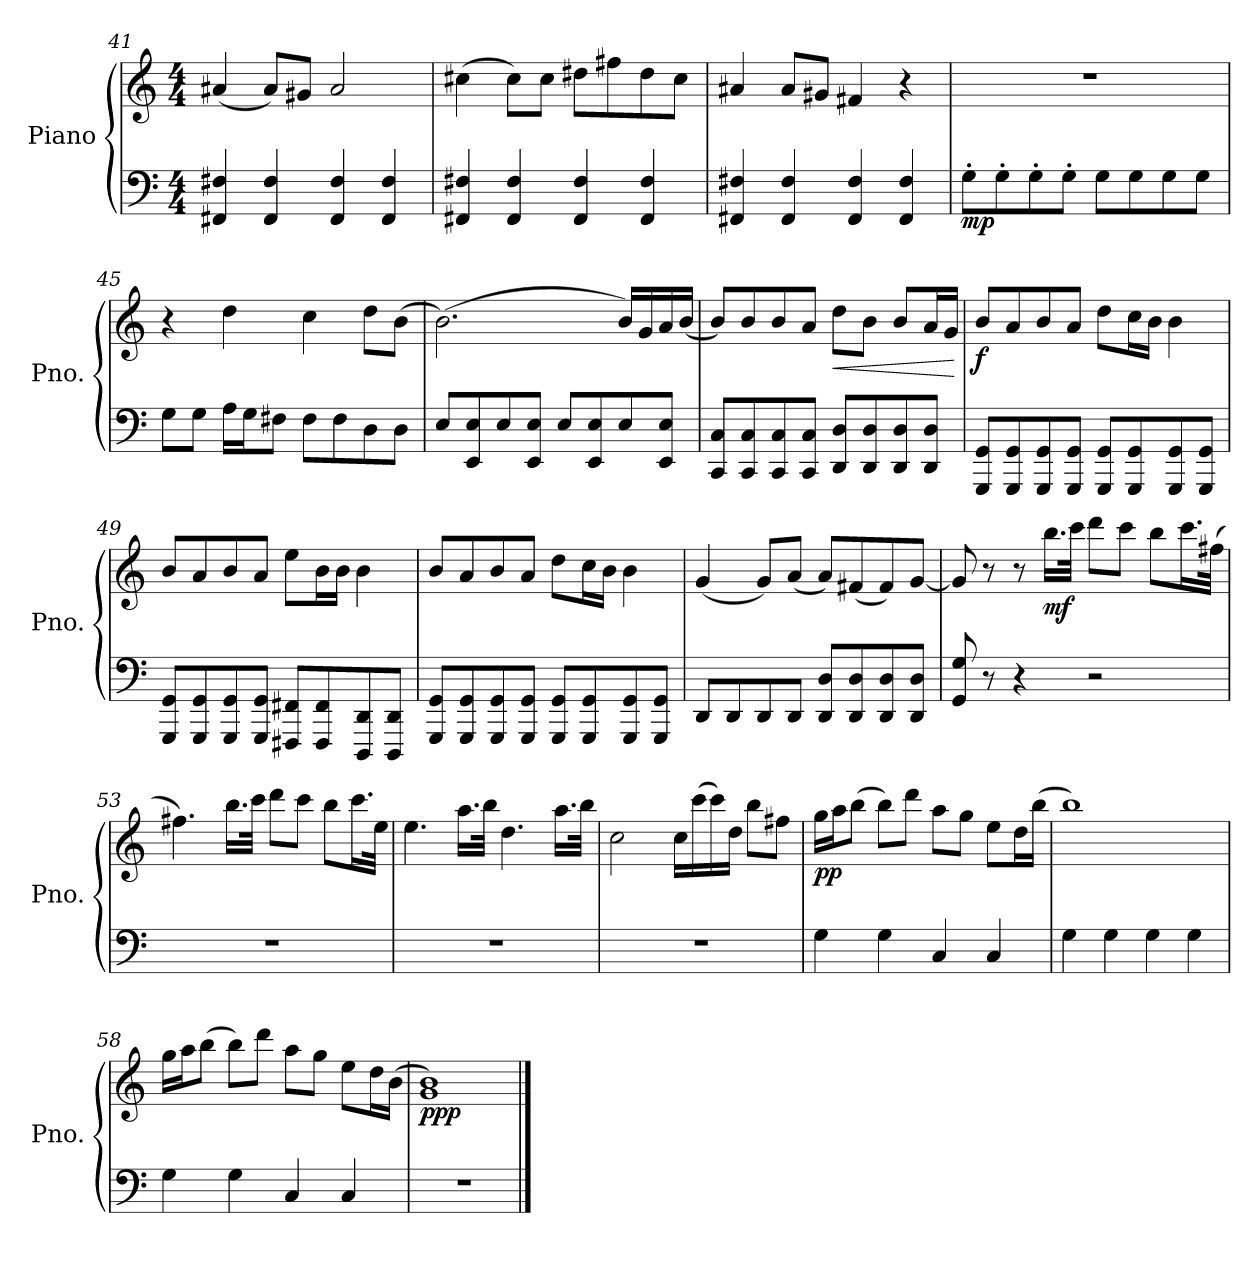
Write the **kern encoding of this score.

**kern	**kern	**dynam
*part1	*part1	*part1
*staff2	*staff1	*staff1/2
*I"Piano	*	*
*I'Pno.	*	*
*clefF4	*clefG2	*
*k[]	*k[]	*
*M4/4	*M4/4	*
=41	=41	=41
4FF#X/ 4F#X/	(4a#X/	.
4FF#/ 4F#/	8a#/L)	.
.	8g#X/J	.
4FF#/ 4F#/	2a#/	.
4FF#/ 4F#/	.	.
!!LO:LB:g=z
=42	=42	=42
4FF#X/ 4F#X/	(4cc#X\	.
4FF#/ 4F#/	8cc#\L)	.
.	8cc#\J	.
4FF#/ 4F#/	8dd#X\L	.
.	8ff#X\	.
4FF#/ 4F#/	8dd#\	.
.	8cc#\J	.
=43	=43	=43
4FF#X/ 4F#X/	4a#X/	.
4FF#/ 4F#/	8a#/L	.
.	8g#X/J	.
4FF#/ 4F#/	4f#X/	.
4FF#/ 4F#/	4r	.
=44	=44	=44
!	!	!LO:DY:b=2
8G'\L	1r	mp
8G'\	.	.
8G'\	.	.
8G'\J	.	.
8G\L	.	.
8G\	.	.
8G\	.	.
8G\J	.	.
=45	=45	=45
8G\L	4r	.
8G\J	.	.
16A\LL	4dd\	.
16G\J	.	.
8F#X\J	.	.
8F#\L	4cc\	.
8F#\	.	.
8D\	8dd\L	.
8D\J	(8b\J	.
=46	=46	=46
8E/L	(2.b\)	.
8EE/ 8E/	.	.
8E/	.	.
8EE/ 8E/J	.	.
8E/L	.	.
8EE/ 8E/	.	.
8E/	16b/LL)	.
.	16g/	.
8EE/ 8E/J	16a/	.
.	(16b/JJ	.
!!LO:LB:g=z
=47	=47	=47
8CC/ 8C/L	8b/L)	.
8CC/ 8C/	8b/	.
8CC/ 8C/	8b/	.
8CC/ 8C/J	8a/J	.
!	!	!LO:HP:b
8DD/ 8D/L	8dd\L	<
8DD/ 8D/	8b\J	.
8DD/ 8D/	8b/L	.
8DD/ 8D/J	16a/L	.
.	16g/JJ	.
.	.	[
=48	=48	=48
!	!	!LO:DY:b
8GGG/ 8GG/L	8b/L	f
8GGG/ 8GG/	8a/	.
8GGG/ 8GG/	8b/	.
8GGG/ 8GG/J	8a/J	.
8GGG/ 8GG/L	8dd\L	.
8GGG/ 8GG/	16cc\L	.
.	16b\JJ	.
8GGG/ 8GG/	4b\	.
8GGG/ 8GG/J	.	.
=49	=49	=49
8GGG/ 8GG/L	8b/L	.
8GGG/ 8GG/	8a/	.
8GGG/ 8GG/	8b/	.
8GGG/ 8GG/J	8a/J	.
8FFF#X/ 8FF#X/L	8ee\L	.
8FFF#/ 8FF#/	16b\L	.
.	16b\JJ	.
8DDD/ 8DD/	4b\	.
8DDD/ 8DD/J	.	.
!!LO:PB:g=z
=50	=50	=50
8GGG/ 8GG/L	8b/L	.
8GGG/ 8GG/	8a/	.
8GGG/ 8GG/	8b/	.
8GGG/ 8GG/J	8a/J	.
8GGG/ 8GG/L	8dd\L	.
8GGG/ 8GG/	16cc\L	.
.	16b\JJ	.
8GGG/ 8GG/	4b\	.
8GGG/ 8GG/J	.	.
=51	=51	=51
8DD/L	(4g/	.
8DD/	.	.
8DD/	8g/L)	.
8DD/J	(8a/J	.
8DD/ 8D/L	8a/L)	.
8DD/ 8D/	(8f#X/	.
8DD/ 8D/	8f#/)	.
8DD/ 8D/J	[8g/J	.
=52	=52	=52
*	*MM90	*
8GG/ 8G/	8g/]	.
8r	8r	.
4r	8r	.
!	!	!LO:DY:b
.	16.bb\LL	mf
.	32ccc\JJk	.
2r	8ddd\L	.
.	8ccc\J	.
.	8bb\L	.
.	16.ccc\L	.
.	(32ff#X\JJk	.
!!LO:LB:g=z
=53	=53	=53
1r	4.ff#X\)	.
.	16.bb\LL	.
.	32ccc\JJk	.
.	8ddd\L	.
.	8ccc\J	.
.	8bb\L	.
.	16.ccc\L	.
.	32ee\JJk	.
=54	=54	=54
1r	4.ee\	.
.	16.aa\LL	.
.	32bb\JJk	.
.	4.dd\	.
.	16.aa\LL	.
.	32bb\JJk	.
=55	=55	=55
1r	2cc\	.
.	16cc\LL	.
.	(16ccc\	.
.	16ccc\)	.
.	16dd\JJ	.
.	8bb\L	.
.	8ff#X\J	.
=56	=56	=56
*	*MM70	*
!	!	!LO:DY:b
4G\	16gg\LL	pp
.	16aa\J	.
.	(8bb\J	.
4G\	8bb\L)	.
.	8ddd\J	.
4C/	8aa\L	.
.	8gg\J	.
4C/	8ee\L	.
.	16dd\L	.
.	(16bb\JJ	.
!!LO:LB:g=z
=57	=57	=57
4G\	1bb)	.
4G\	.	.
4G\	.	.
4G\	.	.
=58	=58	=58
4G\	16gg\LL	.
.	16aa\J	.
.	(8bb\J	.
4G\	8bb\L)	.
.	8ddd\J	.
4C/	8aa\L	.
.	8gg\J	.
4C/	8ee\L	.
.	16dd\L	.
.	(16b\JJ	.
=59	=59	=59
!	!	!LO:DY:b
1r	1g 1b)	ppp
==	==	==
*-	*-	*-
